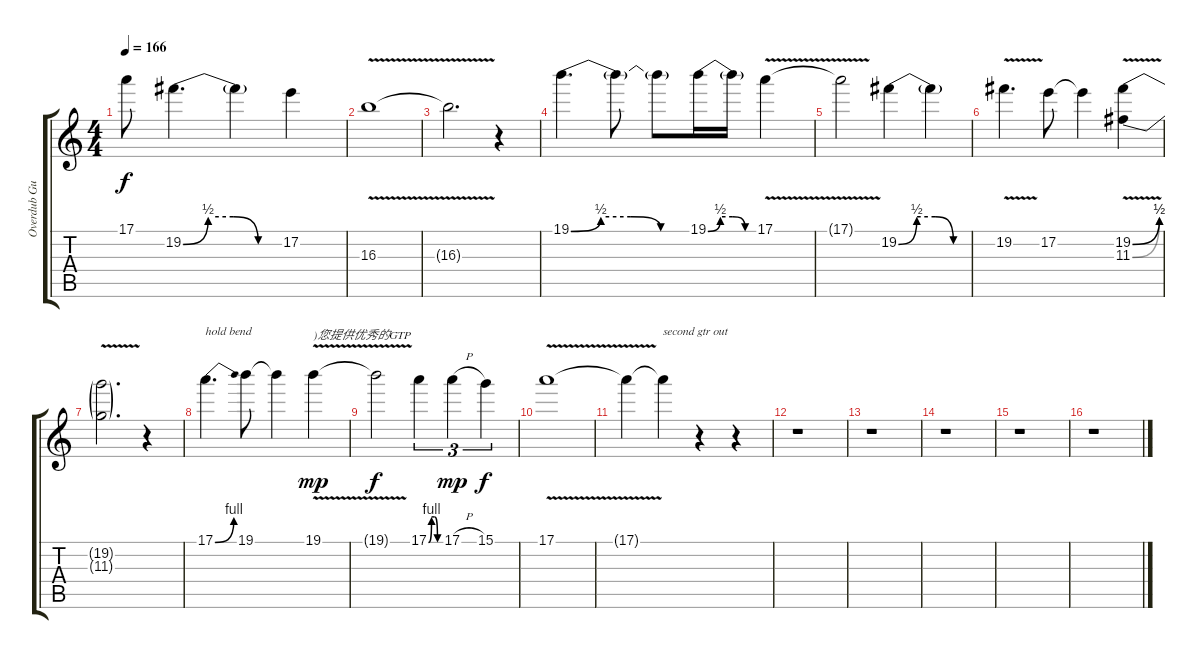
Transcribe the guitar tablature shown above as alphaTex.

\track ("Overdub Guitar" "Overdub Gu") {instrument distortionguitar}
\staff {score tabs}
\tuning (E4 B3 G3 D3 A2 E2) {hide}
\ts (4 4)
\tempo 166
\clef g2
\ks c
17.1{t}.8{dy f} 19.2{be (custom 0 0 15 2 30 2 45 0 60 0)}.4{d} 19.2{t}.4 17.2.4 |
16.3{v}.1 |
16.3{t}.2{d} r.4 |
19.1{be (custom 0 0 15 2 30 2 45 0 60 0)}.4{d} 19.1{t}.8 19.1{t}.8 19.1{be (custom 0 0 15 2 30 2 45 0 60 0)}.16 19.1{t}.16 17.1{v}.4 |
17.1{t}.2 19.2{be (custom 0 0 15 2 30 2 45 0 60 0)}.4 19.2{t}.4 |
19.2{v}.4{d} 17.2.8 17.2{t}.4 (19.2{be (bend 0 0 60 2) v} 11.3{be (bend 0 0 60 2) v}).4 |
(19.2{t} 11.3{t}).2{d} r.4 |
17.1{be (bend 0 0 60 4)}.4{d txt "hold bend"} 19.1.8 19.1{t}.4 19.1{v}.4{txt ")您提供优秀的GTP" dy mp} |
19.1{t}.2{dy f} 17.1{be (custom 0 0 15 4 30 4 45 0 60 0)}.4{tu (3 2)} 17.1{h}.4{tu (3 2) dy mp} 15.1.4{tu (3 2) dy f} |
17.1{v}.1 |
17.1{t}.4 17.1{t}.4{txt "second gtr out"} r.4 r.4 |
r.1 |
r.1 |
r.1 |
r.1 |
r.1
